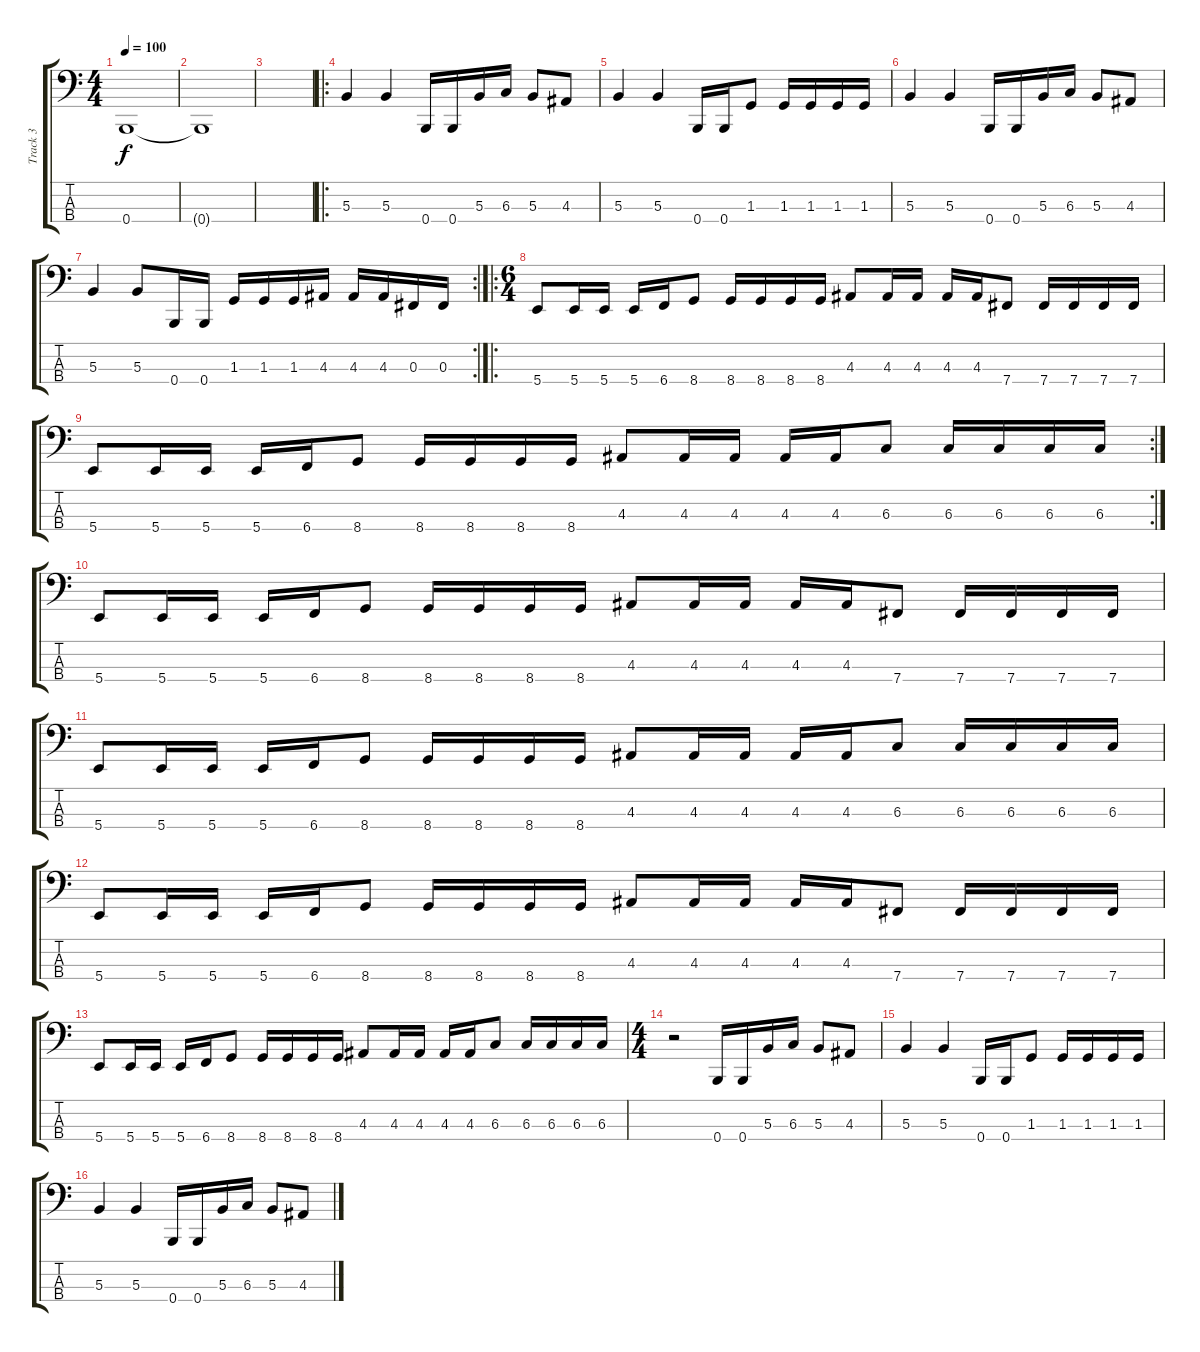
\track ("Track 3" "Track 3") {instrument electricbasspick}
\staff {score tabs}
\tuning (E2 B1 Gb1 B0) {hide}
\ts (4 4)
\tempo 100
\clef f4
\ks c
0.4.1{dy f} |
0.4{t}.1 |
|
\ro
5.3.4 5.3.4 0.4.16 0.4.16 5.3.16 6.3.16 5.3.8 4.3.8 |
5.3.4 5.3.4 0.4.16 0.4.16 1.3.8 1.3.16 1.3.16 1.3.16 1.3.16 |
5.3.4 5.3.4 0.4.16 0.4.16 5.3.16 6.3.16 5.3.8 4.3.8 |
\rc 2
5.3.4 5.3.8 0.4.16 0.4.16 1.3.16 1.3.16 1.3.16 4.3.16 4.3.16 4.3.16 0.3.16 0.3.16 |
\ro
\ts (6 4)
5.4.8 5.4.16 5.4.16 5.4.16 6.4.16 8.4.8 8.4.16 8.4.16 8.4.16 8.4.16 4.3.8 4.3.16 4.3.16 4.3.16 4.3.16 7.4.8 7.4.16 7.4.16 7.4.16 7.4.16 |
\rc 2
5.4.8 5.4.16 5.4.16 5.4.16 6.4.16 8.4.8 8.4.16 8.4.16 8.4.16 8.4.16 4.3.8 4.3.16 4.3.16 4.3.16 4.3.16 6.3.8 6.3.16 6.3.16 6.3.16 6.3.16 |
5.4.8 5.4.16 5.4.16 5.4.16 6.4.16 8.4.8 8.4.16 8.4.16 8.4.16 8.4.16 4.3.8 4.3.16 4.3.16 4.3.16 4.3.16 7.4.8 7.4.16 7.4.16 7.4.16 7.4.16 |
5.4.8 5.4.16 5.4.16 5.4.16 6.4.16 8.4.8 8.4.16 8.4.16 8.4.16 8.4.16 4.3.8 4.3.16 4.3.16 4.3.16 4.3.16 6.3.8 6.3.16 6.3.16 6.3.16 6.3.16 |
5.4.8 5.4.16 5.4.16 5.4.16 6.4.16 8.4.8 8.4.16 8.4.16 8.4.16 8.4.16 4.3.8 4.3.16 4.3.16 4.3.16 4.3.16 7.4.8 7.4.16 7.4.16 7.4.16 7.4.16 |
5.4.8 5.4.16 5.4.16 5.4.16 6.4.16 8.4.8 8.4.16 8.4.16 8.4.16 8.4.16 4.3.8 4.3.16 4.3.16 4.3.16 4.3.16 6.3.8 6.3.16 6.3.16 6.3.16 6.3.16 |
\ts (4 4)
r.2 0.4.16 0.4.16 5.3.16 6.3.16 5.3.8 4.3.8 |
5.3.4 5.3.4 0.4.16 0.4.16 1.3.8 1.3.16 1.3.16 1.3.16 1.3.16 |
5.3.4 5.3.4 0.4.16 0.4.16 5.3.16 6.3.16 5.3.8 4.3.8
